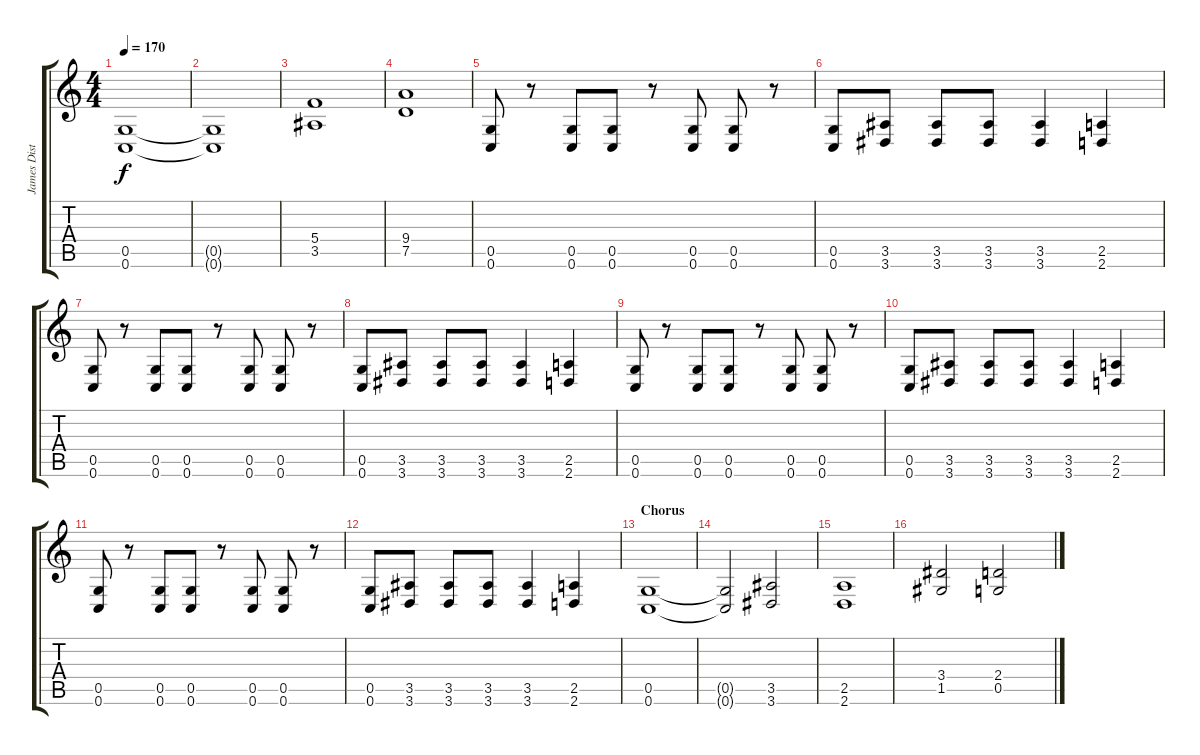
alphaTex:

\track ("James Distortion" "James Dist") {instrument distortionguitar}
\staff {score tabs}
\tuning (D4 A3 F3 C3 G2 C2) {hide}
\ts (4 4)
\tempo 170
\clef g2
\ks c
(0.5 0.6).1{dy f} |
(0.5{t} 0.6{t}).1 |
(5.4 3.5).1 |
(9.4 7.5).1 |
(0.5 0.6).8 r.8 (0.5 0.6).8 (0.5 0.6).8 r.8 (0.5 0.6).8 (0.5 0.6).8 r.8 |
(0.5 0.6).8 (3.5 3.6).8 (3.5 3.6).8 (3.5 3.6).8 (3.5 3.6).4 (2.5 2.6).4 |
(0.5 0.6).8 r.8 (0.5 0.6).8 (0.5 0.6).8 r.8 (0.5 0.6).8 (0.5 0.6).8 r.8 |
(0.5 0.6).8 (3.5 3.6).8 (3.5 3.6).8 (3.5 3.6).8 (3.5 3.6).4 (2.5 2.6).4 |
(0.5 0.6).8 r.8 (0.5 0.6).8 (0.5 0.6).8 r.8 (0.5 0.6).8 (0.5 0.6).8 r.8 |
(0.5 0.6).8 (3.5 3.6).8 (3.5 3.6).8 (3.5 3.6).8 (3.5 3.6).4 (2.5 2.6).4 |
(0.5 0.6).8 r.8 (0.5 0.6).8 (0.5 0.6).8 r.8 (0.5 0.6).8 (0.5 0.6).8 r.8 |
(0.5 0.6).8 (3.5 3.6).8 (3.5 3.6).8 (3.5 3.6).8 (3.5 3.6).4 (2.5 2.6).4 |
\section ("" "Chorus")
(0.5 0.6).1 |
(0.5{t} 0.6{t}).2 (3.5 3.6).2 |
(2.5 2.6).1 |
(3.4 1.5).2 (2.4 0.5).2
